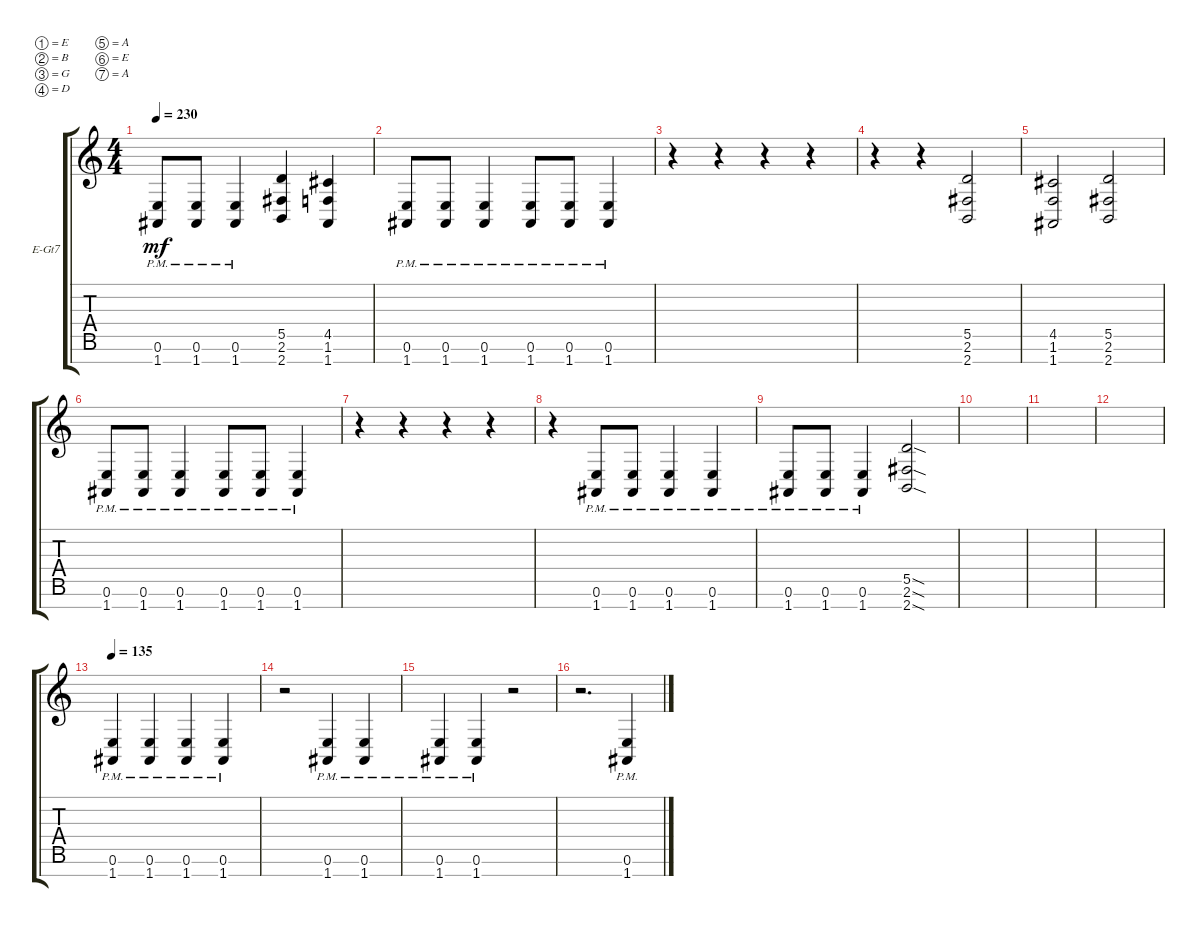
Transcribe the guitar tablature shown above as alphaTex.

\defaultSystemsLayout 4
\bracketExtendMode groupsimilarinstruments
\firstSystemTrackNameOrientation horizontal
\otherSystemsTrackNameOrientation horizontal
\track ("Electric Guitar" "E-Gt7") {instrument distortionguitar}
\staff {score tabs}
\tuning (E4 B3 G3 D3 A2 E2 A1)
\ts (4 4)
\tempo 230
\clef g2
\ks c
(1.7{pm} 0.6{pm}).8{dy mf} (1.7{pm} 0.6{pm}).8 (1.7{pm} 0.6{pm}).4 (5.5 2.6 2.7).4 (4.5 1.6 1.7).4 |
(1.7{pm} 0.6{pm}).8 (1.7{pm} 0.6{pm}).8 (1.7{pm} 0.6{pm}).4 (1.7{pm} 0.6{pm}).8 (1.7{pm} 0.6{pm}).8 (1.7{pm} 0.6{pm}).4 |
r.4 r.4 r.4 r.4 |
r.4 r.4 (5.5 2.6 2.7).2 |
(4.5 1.6 1.7).2 (5.5 2.6 2.7).2 |
(1.7{pm} 0.6{pm}).8 (1.7{pm} 0.6{pm}).8 (1.7{pm} 0.6{pm}).4 (1.7{pm} 0.6{pm}).8 (1.7{pm} 0.6{pm}).8 (1.7{pm} 0.6{pm}).4 |
r.4 r.4 r.4 r.4 |
r.4 (1.7{pm} 0.6{pm}).8 (1.7{pm} 0.6{pm}).8 (1.7{pm} 0.6{pm}).4 (1.7{pm} 0.6{pm}).4 |
(1.7{pm} 0.6{pm}).8 (1.7{pm} 0.6{pm}).8 (1.7{pm} 0.6{pm}).4 (5.5{sod} 2.6{sod} 2.7{sod}).2 |
|
|
|
\tempo 135
(1.7{pm} 0.6{pm}).4 (1.7{pm} 0.6{pm}).4 (1.7{pm} 0.6{pm}).4 (1.7{pm} 0.6{pm}).4 |
r.2 (1.7{pm} 0.6{pm}).4 (1.7{pm} 0.6{pm}).4 |
(1.7{pm} 0.6{pm}).4 (1.7{pm} 0.6{pm}).4 r.2 |
r.2{d} (1.7{pm} 0.6{pm}).4
